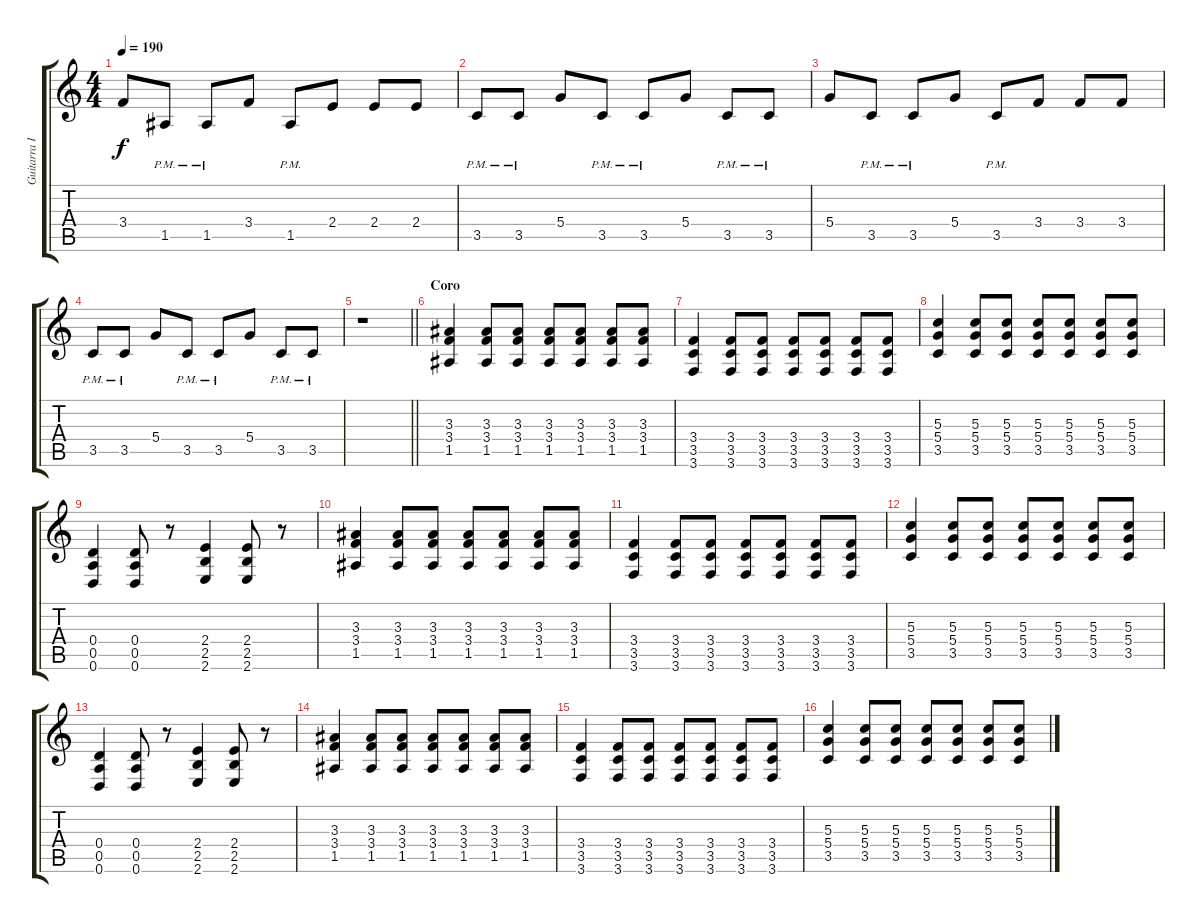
\track ("Guitarra I" "Guitarra I") {instrument distortionguitar}
\staff {score tabs}
\tuning (E4 B3 G3 D3 A2 D2) {hide}
\ts (4 4)
\tempo 190
\clef g2
\ks c
3.4.8{dy f} 1.5{pm}.8 1.5{pm}.8 3.4.8 1.5{pm}.8 2.4.8 2.4.8 2.4.8 |
3.5{pm}.8 3.5{pm}.8 5.4.8 3.5{pm}.8 3.5{pm}.8 5.4.8 3.5{pm}.8 3.5{pm}.8 |
5.4.8 3.5{pm}.8 3.5{pm}.8 5.4.8 3.5{pm}.8 3.4.8 3.4.8 3.4.8 |
3.5{pm}.8 3.5{pm}.8 5.4.8 3.5{pm}.8 3.5{pm}.8 5.4.8 3.5{pm}.8 3.5{pm}.8 |
\barLineRight lightlight
r.1 |
\section ("" "Coro")
(3.3 3.4 1.5).4 (3.3 3.4 1.5).8 (3.3 3.4 1.5).8 (3.3 3.4 1.5).8 (3.3 3.4 1.5).8 (3.3 3.4 1.5).8 (3.3 3.4 1.5).8 |
(3.4 3.5 3.6).4 (3.4 3.5 3.6).8 (3.4 3.5 3.6).8 (3.4 3.5 3.6).8 (3.4 3.5 3.6).8 (3.4 3.5 3.6).8 (3.4 3.5 3.6).8 |
(5.3 5.4 3.5).4 (5.3 5.4 3.5).8 (5.3 5.4 3.5).8 (5.3 5.4 3.5).8 (5.3 5.4 3.5).8 (5.3 5.4 3.5).8 (5.3 5.4 3.5).8 |
(0.4 0.5 0.6).4 (0.4 0.5 0.6).8 r.8 (2.4 2.5 2.6).4 (2.4 2.5 2.6).8 r.8 |
(3.3 3.4 1.5).4 (3.3 3.4 1.5).8 (3.3 3.4 1.5).8 (3.3 3.4 1.5).8 (3.3 3.4 1.5).8 (3.3 3.4 1.5).8 (3.3 3.4 1.5).8 |
(3.4 3.5 3.6).4 (3.4 3.5 3.6).8 (3.4 3.5 3.6).8 (3.4 3.5 3.6).8 (3.4 3.5 3.6).8 (3.4 3.5 3.6).8 (3.4 3.5 3.6).8 |
(5.3 5.4 3.5).4 (5.3 5.4 3.5).8 (5.3 5.4 3.5).8 (5.3 5.4 3.5).8 (5.3 5.4 3.5).8 (5.3 5.4 3.5).8 (5.3 5.4 3.5).8 |
(0.4 0.5 0.6).4 (0.4 0.5 0.6).8 r.8 (2.4 2.5 2.6).4 (2.4 2.5 2.6).8 r.8 |
(3.3 3.4 1.5).4 (3.3 3.4 1.5).8 (3.3 3.4 1.5).8 (3.3 3.4 1.5).8 (3.3 3.4 1.5).8 (3.3 3.4 1.5).8 (3.3 3.4 1.5).8 |
(3.4 3.5 3.6).4 (3.4 3.5 3.6).8 (3.4 3.5 3.6).8 (3.4 3.5 3.6).8 (3.4 3.5 3.6).8 (3.4 3.5 3.6).8 (3.4 3.5 3.6).8 |
(5.3 5.4 3.5).4 (5.3 5.4 3.5).8 (5.3 5.4 3.5).8 (5.3 5.4 3.5).8 (5.3 5.4 3.5).8 (5.3 5.4 3.5).8 (5.3 5.4 3.5).8
